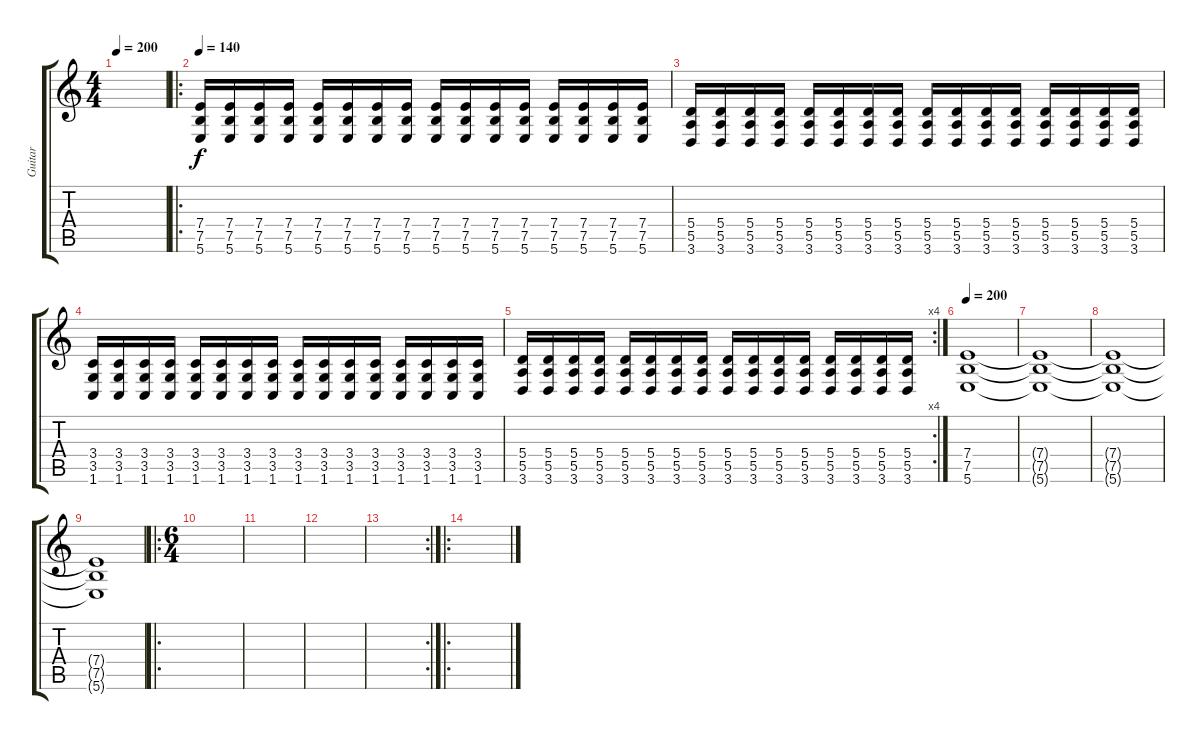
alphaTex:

\track ("Guitar" "Guitar") {instrument acousticguitarsteel}
\staff {score tabs}
\tuning (B3 Gb3 D3 A2 E2 B1) {hide}
\ts (4 4)
\tempo 200
\clef g2
\ks c
|
\ro
\tempo 140
(7.4 7.5 5.6).16 (7.4 7.5 5.6).16 (7.4 7.5 5.6).16 (7.4 7.5 5.6).16 (7.4 7.5 5.6).16 (7.4 7.5 5.6).16 (7.4 7.5 5.6).16 (7.4 7.5 5.6).16 (7.4 7.5 5.6).16 (7.4 7.5 5.6).16 (7.4 7.5 5.6).16 (7.4 7.5 5.6).16 (7.4 7.5 5.6).16 (7.4 7.5 5.6).16 (7.4 7.5 5.6).16 (7.4 7.5 5.6).16 |
(5.4 5.5 3.6).16 (5.4 5.5 3.6).16 (5.4 5.5 3.6).16 (5.4 5.5 3.6).16 (5.4 5.5 3.6).16 (5.4 5.5 3.6).16 (5.4 5.5 3.6).16 (5.4 5.5 3.6).16 (5.4 5.5 3.6).16 (5.4 5.5 3.6).16 (5.4 5.5 3.6).16 (5.4 5.5 3.6).16 (5.4 5.5 3.6).16 (5.4 5.5 3.6).16 (5.4 5.5 3.6).16 (5.4 5.5 3.6).16 |
(3.4 3.5 1.6).16 (3.4 3.5 1.6).16 (3.4 3.5 1.6).16 (3.4 3.5 1.6).16 (3.4 3.5 1.6).16 (3.4 3.5 1.6).16 (3.4 3.5 1.6).16 (3.4 3.5 1.6).16 (3.4 3.5 1.6).16 (3.4 3.5 1.6).16 (3.4 3.5 1.6).16 (3.4 3.5 1.6).16 (3.4 3.5 1.6).16 (3.4 3.5 1.6).16 (3.4 3.5 1.6).16 (3.4 3.5 1.6).16 |
\rc 4
(5.4 5.5 3.6).16 (5.4 5.5 3.6).16 (5.4 5.5 3.6).16 (5.4 5.5 3.6).16 (5.4 5.5 3.6).16 (5.4 5.5 3.6).16 (5.4 5.5 3.6).16 (5.4 5.5 3.6).16 (5.4 5.5 3.6).16 (5.4 5.5 3.6).16 (5.4 5.5 3.6).16 (5.4 5.5 3.6).16 (5.4 5.5 3.6).16 (5.4 5.5 3.6).16 (5.4 5.5 3.6).16 (5.4 5.5 3.6).16 |
\tempo 200
(7.4 7.5 5.6).1 |
(7.4{t} 7.5{t} 5.6{t}).1 |
(7.4{t} 7.5{t} 5.6{t}).1 |
(7.4{t} 7.5{t} 5.6{t}).1 |
\ro
\ts (6 4)
|
|
|
\rc 2
|
\ro
